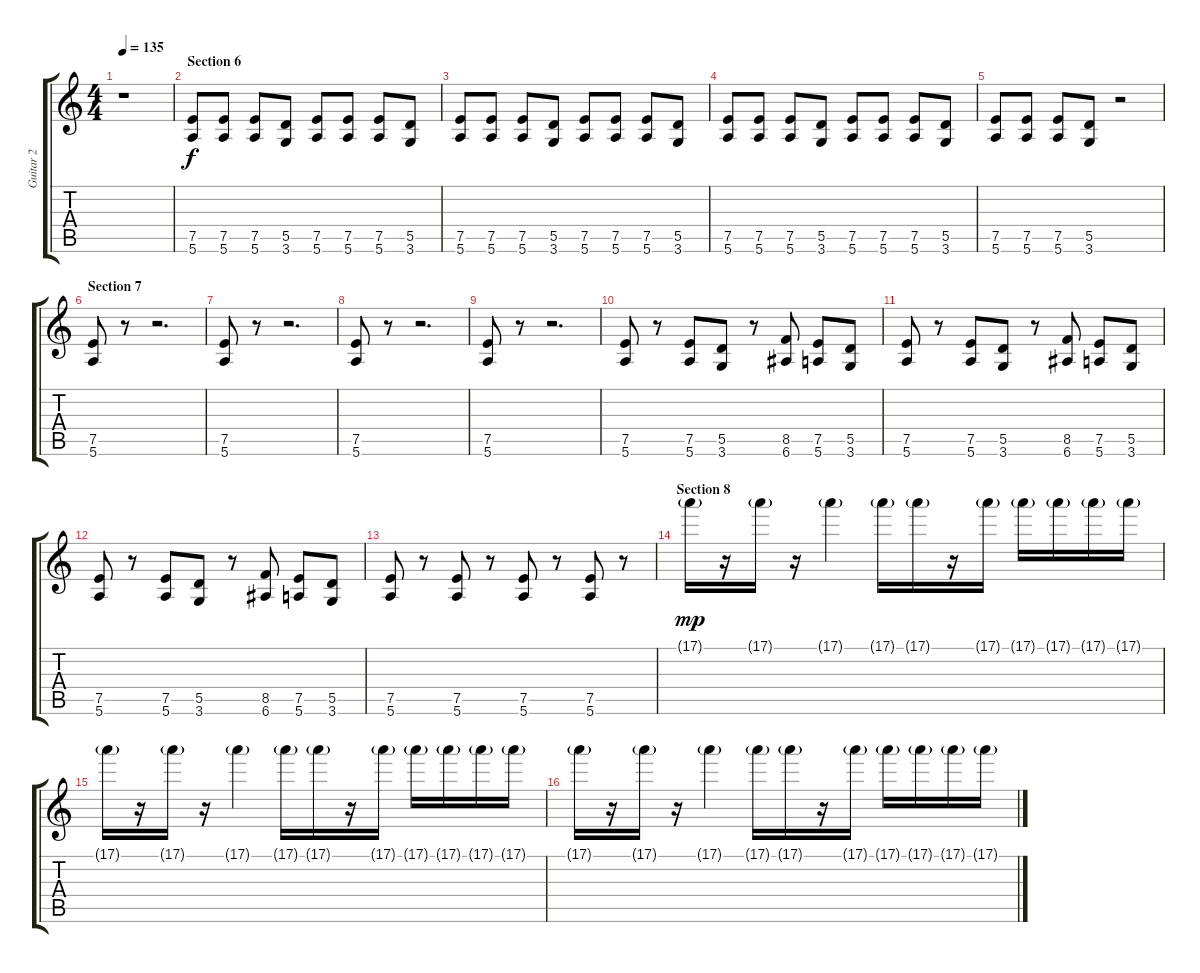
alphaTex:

\track ("Guitar 2" "Guitar 2") {instrument distortionguitar}
\staff {score tabs}
\tuning (E4 B3 G3 D3 A2 E2) {hide}
\ts (4 4)
\tempo 135
\clef g2
\ks c
r.1{dy mp} |
\section ("" "Section 6")
(7.5 5.6).8{dy f} (7.5 5.6).8 (7.5 5.6).8 (5.5 3.6).8 (7.5 5.6).8 (7.5 5.6).8 (7.5 5.6).8 (5.5 3.6).8 |
(7.5 5.6).8 (7.5 5.6).8 (7.5 5.6).8 (5.5 3.6).8 (7.5 5.6).8 (7.5 5.6).8 (7.5 5.6).8 (5.5 3.6).8 |
(7.5 5.6).8 (7.5 5.6).8 (7.5 5.6).8 (5.5 3.6).8 (7.5 5.6).8 (7.5 5.6).8 (7.5 5.6).8 (5.5 3.6).8 |
(7.5 5.6).8 (7.5 5.6).8 (7.5 5.6).8 (5.5 3.6).8 r.2 |
\section ("" "Section 7")
(7.5 5.6).8 r.8 r.2{d} |
(7.5 5.6).8 r.8 r.2{d} |
(7.5 5.6).8 r.8 r.2{d} |
(7.5 5.6).8 r.8 r.2{d} |
(7.5 5.6).8 r.8 (7.5 5.6).8 (5.5 3.6).8 r.8 (8.5 6.6).8 (7.5 5.6).8 (5.5 3.6).8 |
(7.5 5.6).8 r.8 (7.5 5.6).8 (5.5 3.6).8 r.8 (8.5 6.6).8 (7.5 5.6).8 (5.5 3.6).8 |
(7.5 5.6).8 r.8 (7.5 5.6).8 (5.5 3.6).8 r.8 (8.5 6.6).8 (7.5 5.6).8 (5.5 3.6).8 |
(7.5 5.6).8 r.8 (7.5 5.6).8 r.8 (7.5 5.6).8 r.8 (7.5 5.6).8 r.8 |
\section ("" "Section 8")
17.1{g}.16{dy mp} r.16 17.1{g}.16 r.16 17.1{g}.4 17.1{g}.16 17.1{g}.16 r.16 17.1{g}.16 17.1{g}.16 17.1{g}.16 17.1{g}.16 17.1{g}.16 |
17.1{g}.16 r.16 17.1{g}.16 r.16 17.1{g}.4 17.1{g}.16 17.1{g}.16 r.16 17.1{g}.16 17.1{g}.16 17.1{g}.16 17.1{g}.16 17.1{g}.16 |
17.1{g}.16 r.16 17.1{g}.16 r.16 17.1{g}.4 17.1{g}.16 17.1{g}.16 r.16 17.1{g}.16 17.1{g}.16 17.1{g}.16 17.1{g}.16 17.1{g}.16
